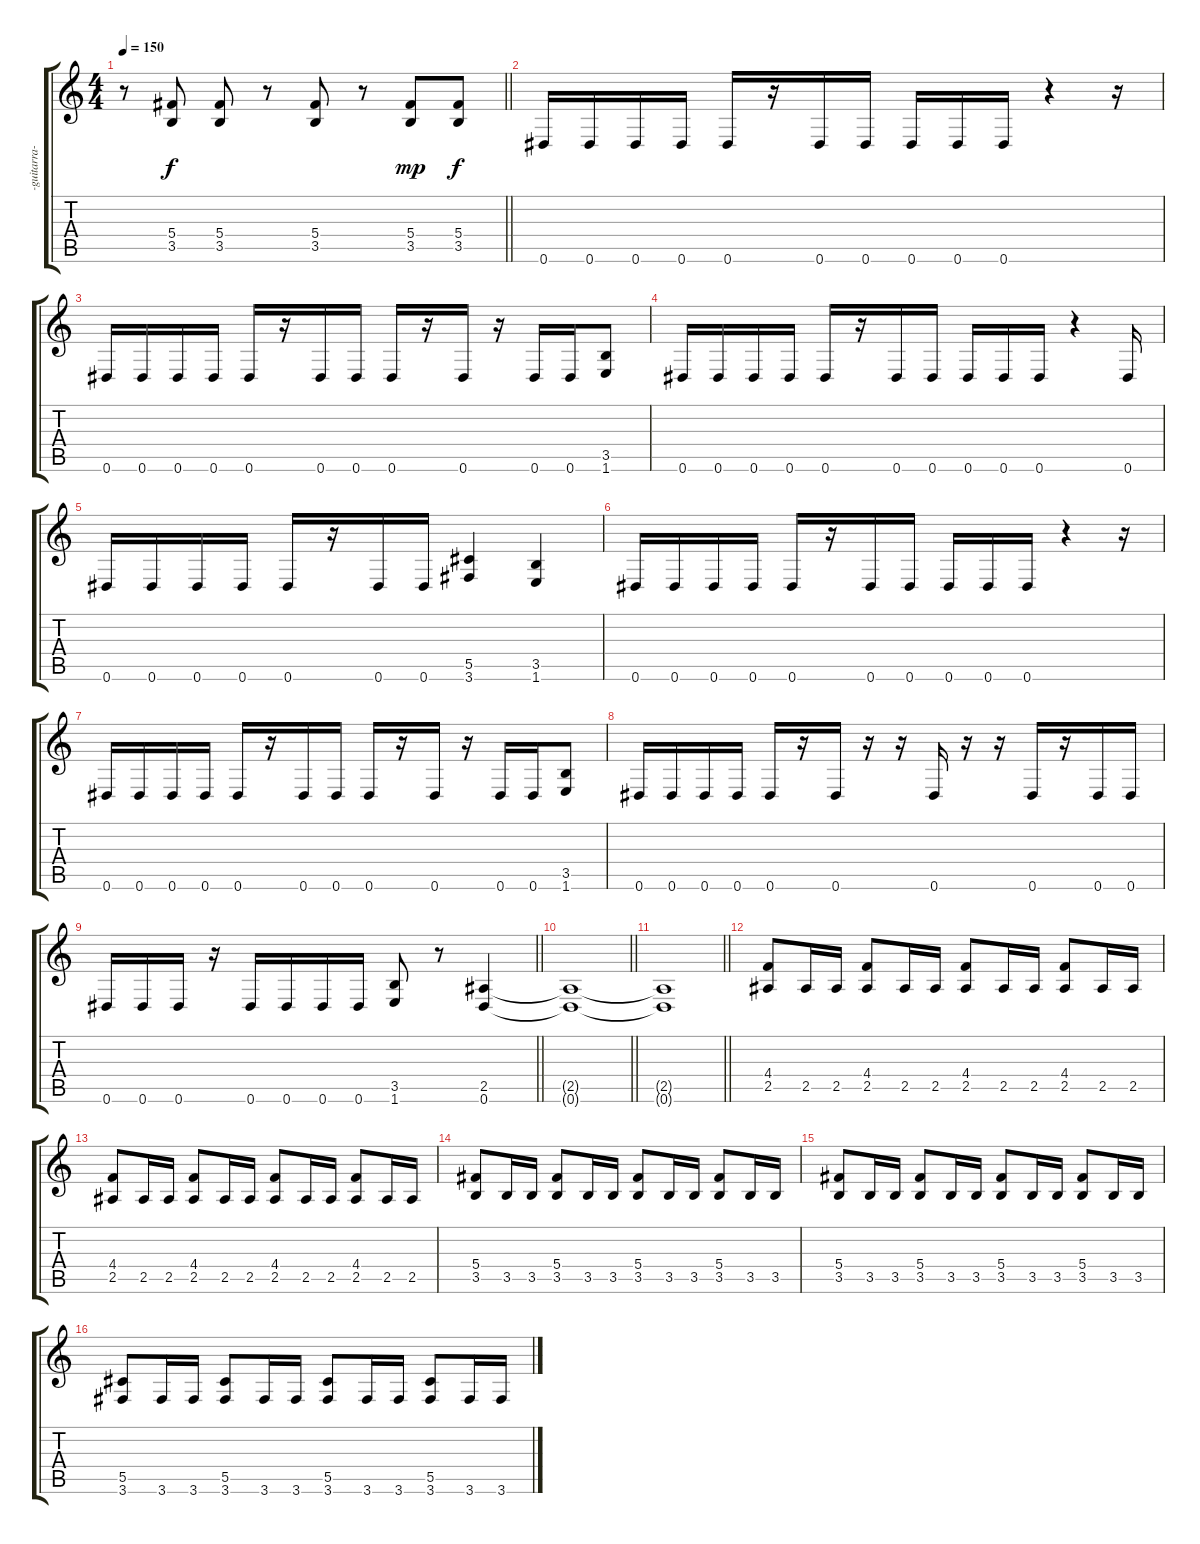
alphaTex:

\track ("-guitarra-" "-guitarra-") {instrument distortionguitar}
\staff {score tabs}
\tuning (Eb4 Bb3 Gb3 Db3 Ab2 Eb2) {hide}
\ts (4 4)
\tempo 150
\clef g2
\barLineRight lightlight
\ks c
r.8{dy f} (5.4 3.5).8 (5.4 3.5).8 r.8 (5.4 3.5).8 r.8 (5.4 3.5).8{dy mp} (5.4 3.5).8{dy f} |
\section ("" "")
0.6.16 0.6.16 0.6.16 0.6.16 0.6.16 r.16 0.6.16 0.6.16 0.6.16 0.6.16 0.6.16 r.4 r.16 |
0.6.16 0.6.16 0.6.16 0.6.16 0.6.16 r.16 0.6.16 0.6.16 0.6.16 r.16 0.6.16 r.16 0.6.16 0.6.16 (3.5 1.6).8 |
0.6.16 0.6.16 0.6.16 0.6.16 0.6.16 r.16 0.6.16 0.6.16 0.6.16 0.6.16 0.6.16 r.4 0.6.16 |
0.6.16 0.6.16 0.6.16 0.6.16 0.6.16 r.16 0.6.16 0.6.16 (5.5 3.6).4 (3.5 1.6).4 |
0.6.16 0.6.16 0.6.16 0.6.16 0.6.16 r.16 0.6.16 0.6.16 0.6.16 0.6.16 0.6.16 r.4 r.16 |
0.6.16 0.6.16 0.6.16 0.6.16 0.6.16 r.16 0.6.16 0.6.16 0.6.16 r.16 0.6.16 r.16 0.6.16 0.6.16 (3.5 1.6).8 |
0.6.16 0.6.16 0.6.16 0.6.16 0.6.16 r.16 0.6.16 r.16 r.16 0.6.16 r.16 r.16 0.6.16 r.16 0.6.16 0.6.16 |
\barLineRight lightlight
0.6.16 0.6.16 0.6.16 r.16 0.6.16 0.6.16 0.6.16 0.6.16 (3.5 1.6).8 r.8{volume 0} (2.5 0.6).4{volume 16} |
\barLineRight lightlight
(2.5{t} 0.6{t}).1 |
\barLineRight lightlight
(2.5{t} 0.6{t}).1 |
\section ("" "")
(4.4 2.5).8 2.5.16 2.5.16 (4.4 2.5).8 2.5.16 2.5.16 (4.4 2.5).8 2.5.16 2.5.16 (4.4 2.5).8 2.5.16 2.5.16 |
(4.4 2.5).8 2.5.16 2.5.16 (4.4 2.5).8 2.5.16 2.5.16 (4.4 2.5).8 2.5.16 2.5.16 (4.4 2.5).8 2.5.16 2.5.16 |
(5.4 3.5).8 3.5.16 3.5.16 (5.4 3.5).8 3.5.16 3.5.16 (5.4 3.5).8 3.5.16 3.5.16 (5.4 3.5).8 3.5.16 3.5.16 |
(5.4 3.5).8 3.5.16 3.5.16 (5.4 3.5).8 3.5.16 3.5.16 (5.4 3.5).8 3.5.16 3.5.16 (5.4 3.5).8 3.5.16 3.5.16 |
(5.5 3.6).8 3.6.16 3.6.16 (5.5 3.6).8 3.6.16 3.6.16 (5.5 3.6).8 3.6.16 3.6.16 (5.5 3.6).8 3.6.16 3.6.16
